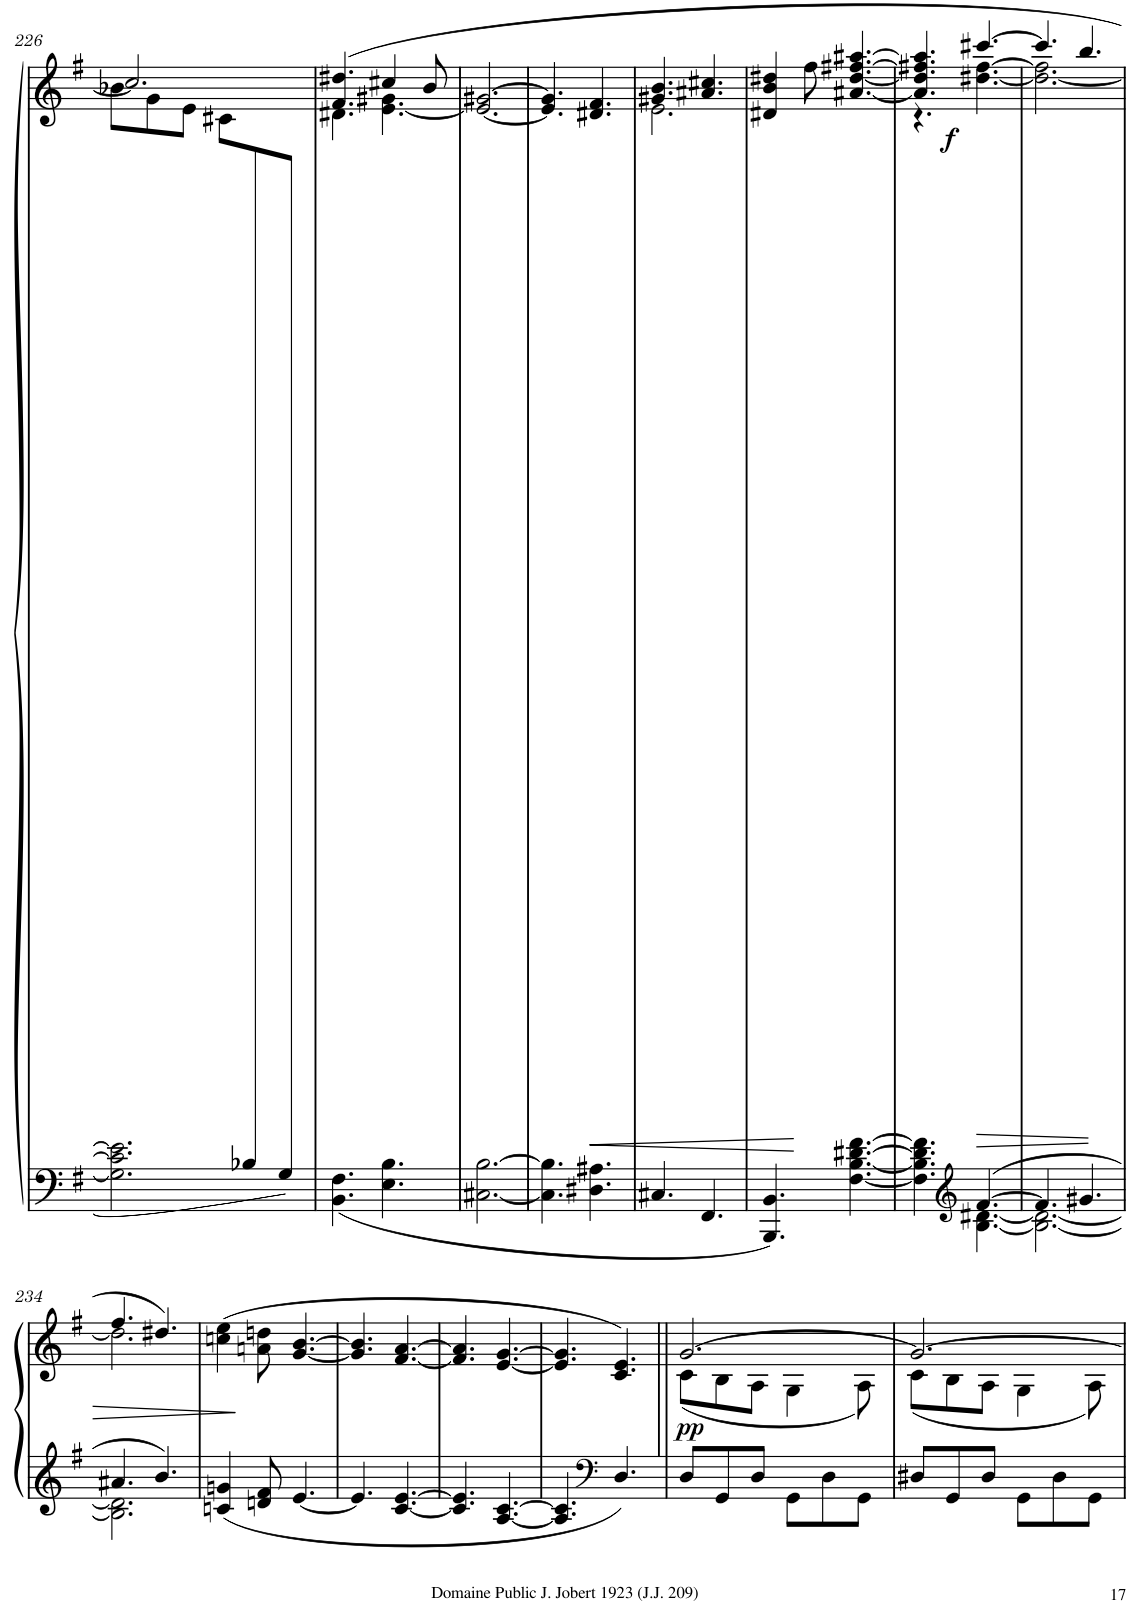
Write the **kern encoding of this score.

**kern	**kern	**dynam
*part1	*part1	*part1
*staff2	*staff1	*staff1/2
*I"Piano	*	*
*I'Pno	*	*
!!LO:PB:g=z
*clefF4	*clefG2	*
*k[f#]	*k[f#]	*
*M6/8	*M6/8	*
=226	=226	=226
*^	*^	*
2ryy	2.G\] 2.c#\] 2.e\]	2.cc#/]	8b-X\L	.
.	.	.	8g\	.
.	.	.	8e\J	.
.	.	.	8c#X\L	.
8B-X/	.	.	4ryy	.
8G/J	.	.	.	.
*v	*v	*	*	*
=227	=227	=227	=227
4.BB\ 4.F#\	(4.f#/ 4.dd#X/	4.d#X\	.
4.E\ 4.B\	4cc#X/	[4.e\ 4.g#X\	.
.	8b/	.	.
=228	=228	=228	=228
[<2.C#X\ [2.B\	[2.g#X/	2.e/_	.
=229	=229	=229	=229
4.C#\] 4.B\]	4.g#/]	4.e/]	.
!	!	!	!LO:HP:b
4.D#X\ 4.A#X\	4.f#/	4.d#X/	<
=230	=230	=230	=230
4.C#X/	4.g#X/ 4.b/	2.e\	.
4.FF#/	4.a#X/ 4.cc#X/	.	.
*	*v	*v	*
=231	=231	=231
4.BBB/ 4.BB/	4d#X/ 4b/ 4dd#X/	.
.	8ff#\	[
!	!	!LO:DY:b
[<4.F#\ [4.B\ [4.d#X\ [4.f#\	[<4.a#X/ [<4.dd#/ [>4.ff#X/ [>4.aa#X/	f
=232	=232	=232
*^	*^	*
4.F#\] 4.B\] 4.d#\] 4.f#\]	4.ryy	4.a#/] 4.dd#/] 4.ff#X/] 4.aa#/]	4.r	.
*clefG2	*	*	*	*
!	!	!	!	!LO:HP:b
[4.f#/	[4.B\ [4.d#X\	[4.ccc#X/	[4.dd#X\ [>4.ff#\	>
=233	=233	=233	=233	=233
4.f#/]	2.B\_ 2.d#\_	4.ccc#/]	2.dd#\_ 2.ff#\]	.
4.g#X/	.	4.bb/	.	.
!!LO:LB:g=z	!!
=234	=234	=234	=234	=234
4.a#X/	2.B\] 2.d#\]	4.ff#/	2.dd#\]	.
4.b/	.	4.dd#X/)	.	.
*v	*v	*	*	*
*	*v	*v	*
.	.	]
=235	=235	=235
4cn/ 4gn/	(4ccn\ 4ee\	.
8dn/ 8f#/	8an\ 8ddn\	.
[4.e/	[4.g/ [>4.b/	.
=236	=236	=236
4.e/]	4.g/] 4.b/]	.
[4.c/ [>4.e/	[4.f#/ [>4.a/	.
=237	=237	=237
4.c/] 4.e/]	4.f#/] 4.a/]	.
[<4.A/ [>4.c/	[4.e/ [>4.g/	.
=238	=238	=238
4.A/] 4.c/]	4.e/] 4.g/]	.
*clefF4	*	*
4.D/	4.c/ 4.e/)	.
=239||	=239||	=239||
*	*^	*
!	!	!	!LO:DY:b
8D/L	[2.g/	(8c\L	pp
8GG/	.	8B\	.
8D/J	.	8A\J	.
8GG\L	.	4G\	.
8D\	.	.	.
8GG\J	.	8A\)	.
=240	=240	=240	=240
8D#X/L	2.g/_	(8c\L	.
8GG/	.	8B\	.
8D#/J	.	8A\J	.
8GG\L	.	4G\	.
8D#\	.	.	.
8GG\J	.	8A\)	.
*	*v	*v	*
=	=	=
*-	*-	*-
